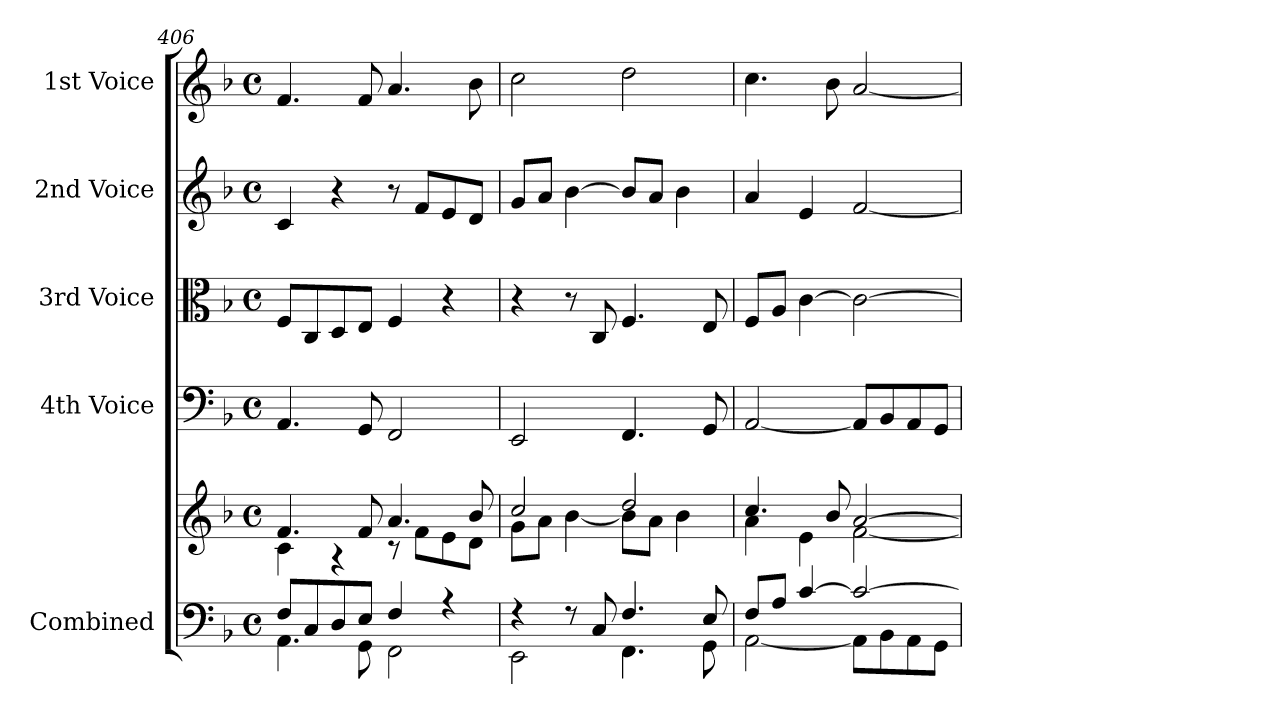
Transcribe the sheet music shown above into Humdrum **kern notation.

**kern	**kern	**kern	**kern	**kern	**kern
*part5	*part5	*part4	*part3	*part2	*part1
*staff6	*staff5	*staff4	*staff3	*staff2	*staff1
*I"Combined	*	*I"4th Voice	*I"3rd Voice	*I"2nd Voice	*I"1st Voice
!!LO:PB:g=z
*clefF4	*clefG2	*clefF4	*clefC3	*clefG2	*clefG2
*k[b-]	*k[b-]	*k[b-]	*k[b-]	*k[b-]	*k[b-]
*M4/4	*M4/4	*M4/4	*M4/4	*M4/4	*M4/4
*met(c)	*met(c)	*met(c)	*met(c)	*met(c)	*met(c)
=406	=406	=406	=406	=406	=406
*^	*^	*	*	*	*
8F/L	4.AA\	4.f/	4c\	4.AA/	8F/L	4c/	4.f/
8C/	.	.	.	.	8C/	.	.
8D/	.	.	4r	.	8D/	4r	.
8E/J	8GG\	8f/	.	8GG/	8E/J	.	8f/
4F/	2FF\	4.a/	8r	2FF/	4F/	8r	4.a/
.	.	.	8f\L	.	.	8f/L	.
4r	.	.	8e\	.	4r	8e/	.
.	.	8b-/	8d\J	.	.	8d/J	8b-\
=407	=407	=407	=407	=407	=407	=407	=407
4r	2EE\	2cc/	8g\L	2EE/	4r	8g/L	2cc\
.	.	.	8a\J	.	.	8a/J	.
8r	.	.	[4b-\	.	8r	[4b-\	.
8C/	.	.	.	.	8C/	.	.
4.F/	4.FF\	2dd/	8b-\L]	4.FF/	4.F/	8b-/L]	2dd\
.	.	.	8a\J	.	.	8a/J	.
.	.	.	4b-\	.	.	4b-\	.
8E/	8GG\	.	.	8GG/	8E/	.	.
=408	=408	=408	=408	=408	=408	=408	=408
8F/L	[2AA\	4.cc/	4a\	[2AA/	8F/L	4a/	4.cc\
8A/J	.	.	.	.	8A/J	.	.
[4c/	.	.	4e\	.	[4c\	4e/	.
.	.	8b-/	.	.	.	.	8b-\
2c/_	8AA\L]	[2a/	[2f\	8AA/L]	2c\_	[2f/	[2a/
.	8BB-\	.	.	8BB-/	.	.	.
.	8AA\	.	.	8AA/	.	.	.
.	8GG\J	.	.	8GG/J	.	.	.
*v	*v	*	*	*	*	*	*
*	*v	*v	*	*	*	*
=	=	=	=	=	=
*-	*-	*-	*-	*-	*-
